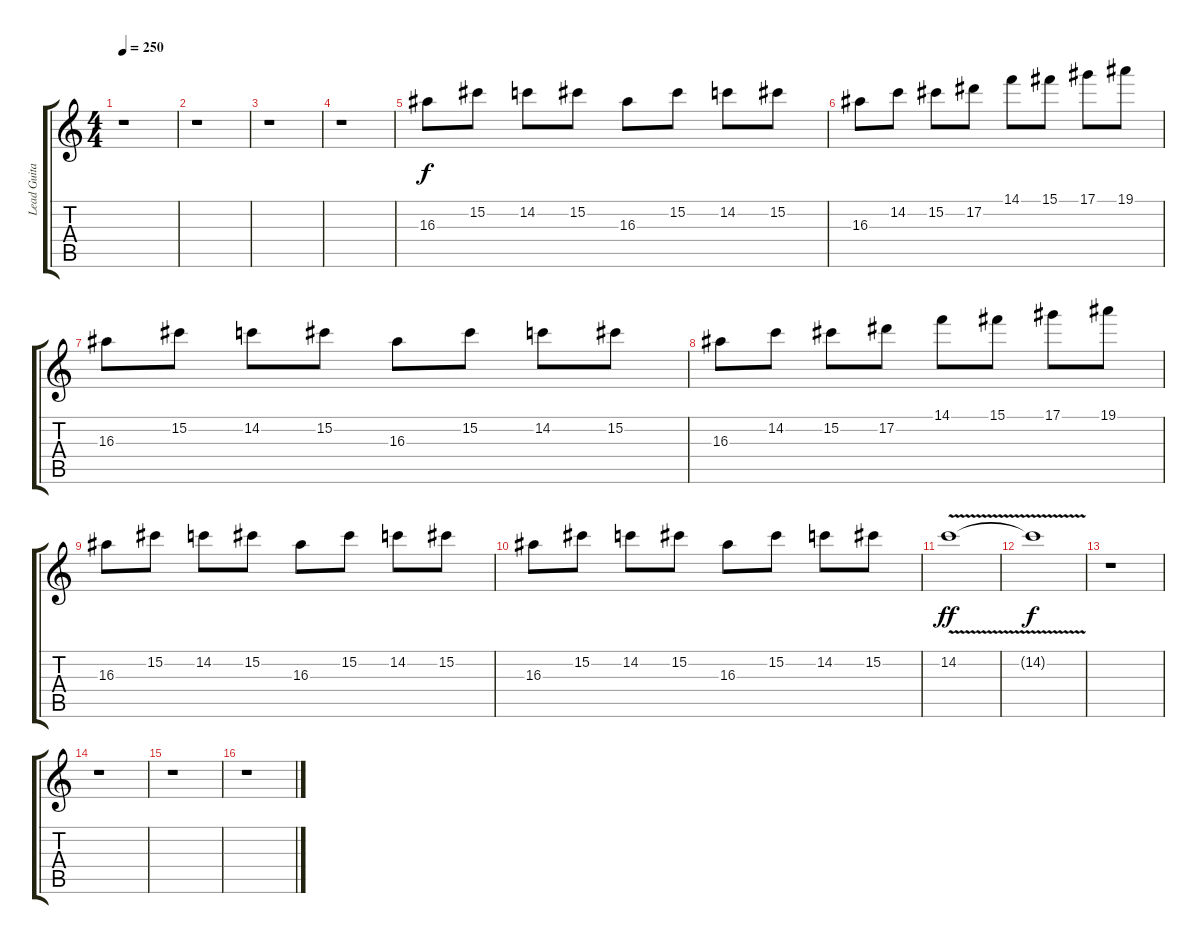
\track ("Lead Guitar" "Lead Guita") {instrument distortionguitar}
\staff {score tabs}
\tuning (Eb4 Bb3 Gb3 Db3 Ab2 Eb2) {hide}
\ts (4 4)
\tempo 250
\clef g2
\ks c
r.1{dy f} |
r.1 |
r.1 |
r.1 |
16.3.8{volume 16 balance 13} 15.2.8 14.2.8 15.2.8 16.3.8 15.2.8 14.2.8 15.2.8 |
16.3.8 14.2.8 15.2.8 17.2.8 14.1.8 15.1.8 17.1.8 19.1.8 |
16.3.8 15.2.8 14.2.8 15.2.8 16.3.8 15.2.8 14.2.8 15.2.8 |
16.3.8 14.2.8 15.2.8 17.2.8 14.1.8 15.1.8 17.1.8 19.1.8 |
16.3.8 15.2.8 14.2.8 15.2.8 16.3.8 15.2.8 14.2.8 15.2.8 |
16.3.8 15.2.8 14.2.8 15.2.8 16.3.8 15.2.8 14.2.8 15.2.8 |
14.2{v}.1{dy ff} |
14.2{t}.1{dy f} |
r.1{volume 16 balance 8} |
r.1 |
r.1 |
r.1
